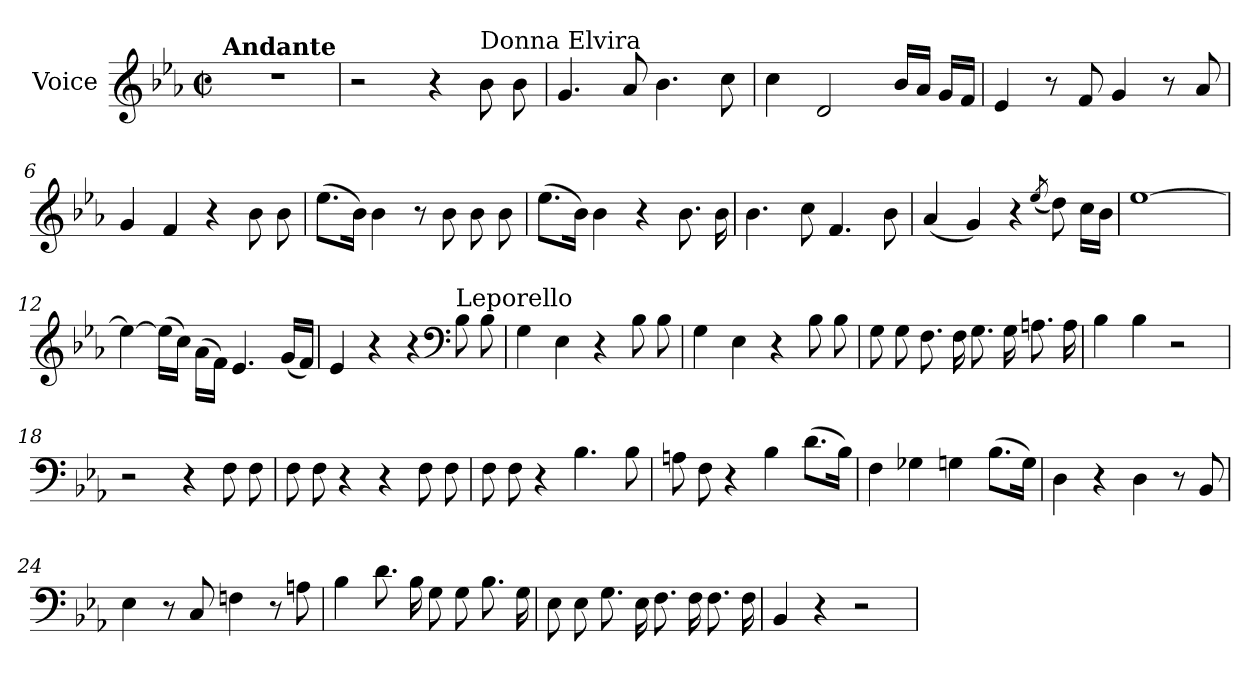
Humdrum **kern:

**kern
*part1
*staff1
*I"Voice
*I'V
*clefG2
*k[b-e-a-]
*M2/2
*met(c|)
=1
!LO:TX:a:B:t=Andante
1r
=2
2r
4r
!LO:TX:a:t=Donna Elvira
8b-\
8b-\
=3
4.g/
8a-/
4.b-\
8cc\
=4
4cc\
2d/
16b-/LL
16a-/JJ
16g/LL
16f/JJ
=5
4e-/
8r
8f/
4g/
8r
8a-/
=6
4g/
4f/
4r
8b-\
8b-\
!!LO:LB:g=z
=7
(>8.ee-\L
16b-\Jk)
4b-\
8r
8b-\
8b-\
8b-\
=8
(>8.ee-\L
16b-\Jk)
4b-\
4r
8.b-\
16b-\
=9
4.b-\
8cc\
4.f/
8b-\
=10
(<4a-/
4g/)
4r
(<8qee-/
8dd\)
16cc\LL
16b-\JJ
=11
[1ee-
!!LO:LB:g=z
=12
4ee-\_
(>16ee-\LL]
16cc\JJ)
(>16a-\LL
16f\JJ)
4.e-/
(<16g/LL
16f/JJ)
=13
4e-/
4r
4r
*clefF4
!LO:TX:a:t=Leporello
8B-\
8B-\
=14
4G\
4E-\
4r
8B-\
8B-\
=15
4G\
4E-\
4r
8B-\
8B-\
=16
8G\
8G\
8.F\
16F\
8.G\
16G\
8.An\
16A\
!!LO:LB:g=z
=17
4B-\
4B-\
2r
=18
2r
4r
8F\
8F\
=19
8F\
8F\
4r
4r
8F\
8F\
=20
8F\
8F\
4r
4.B-\
8B-\
=21
8An\
8F\
4r
4B-\
(>8.d\L
16B-\Jk)
=22
4F\
4G-Xi\
4G\
(>8.B-\L
16G\Jk)
!!LO:LB:g=z
=23
4D\
4r
4D\
8r
8BB-/
=24
4E-\
8r
8C/
4Fn\
8r
8An\
=25
4B-\
8.d\
16B-\
8G\
8G\
8.B-\
16G\
=26
8E-\
8E-\
8.G\
16E-\
8.F\
16F\
8.F\
16F\
=27
4BB-/
4r
2r
=
*-
